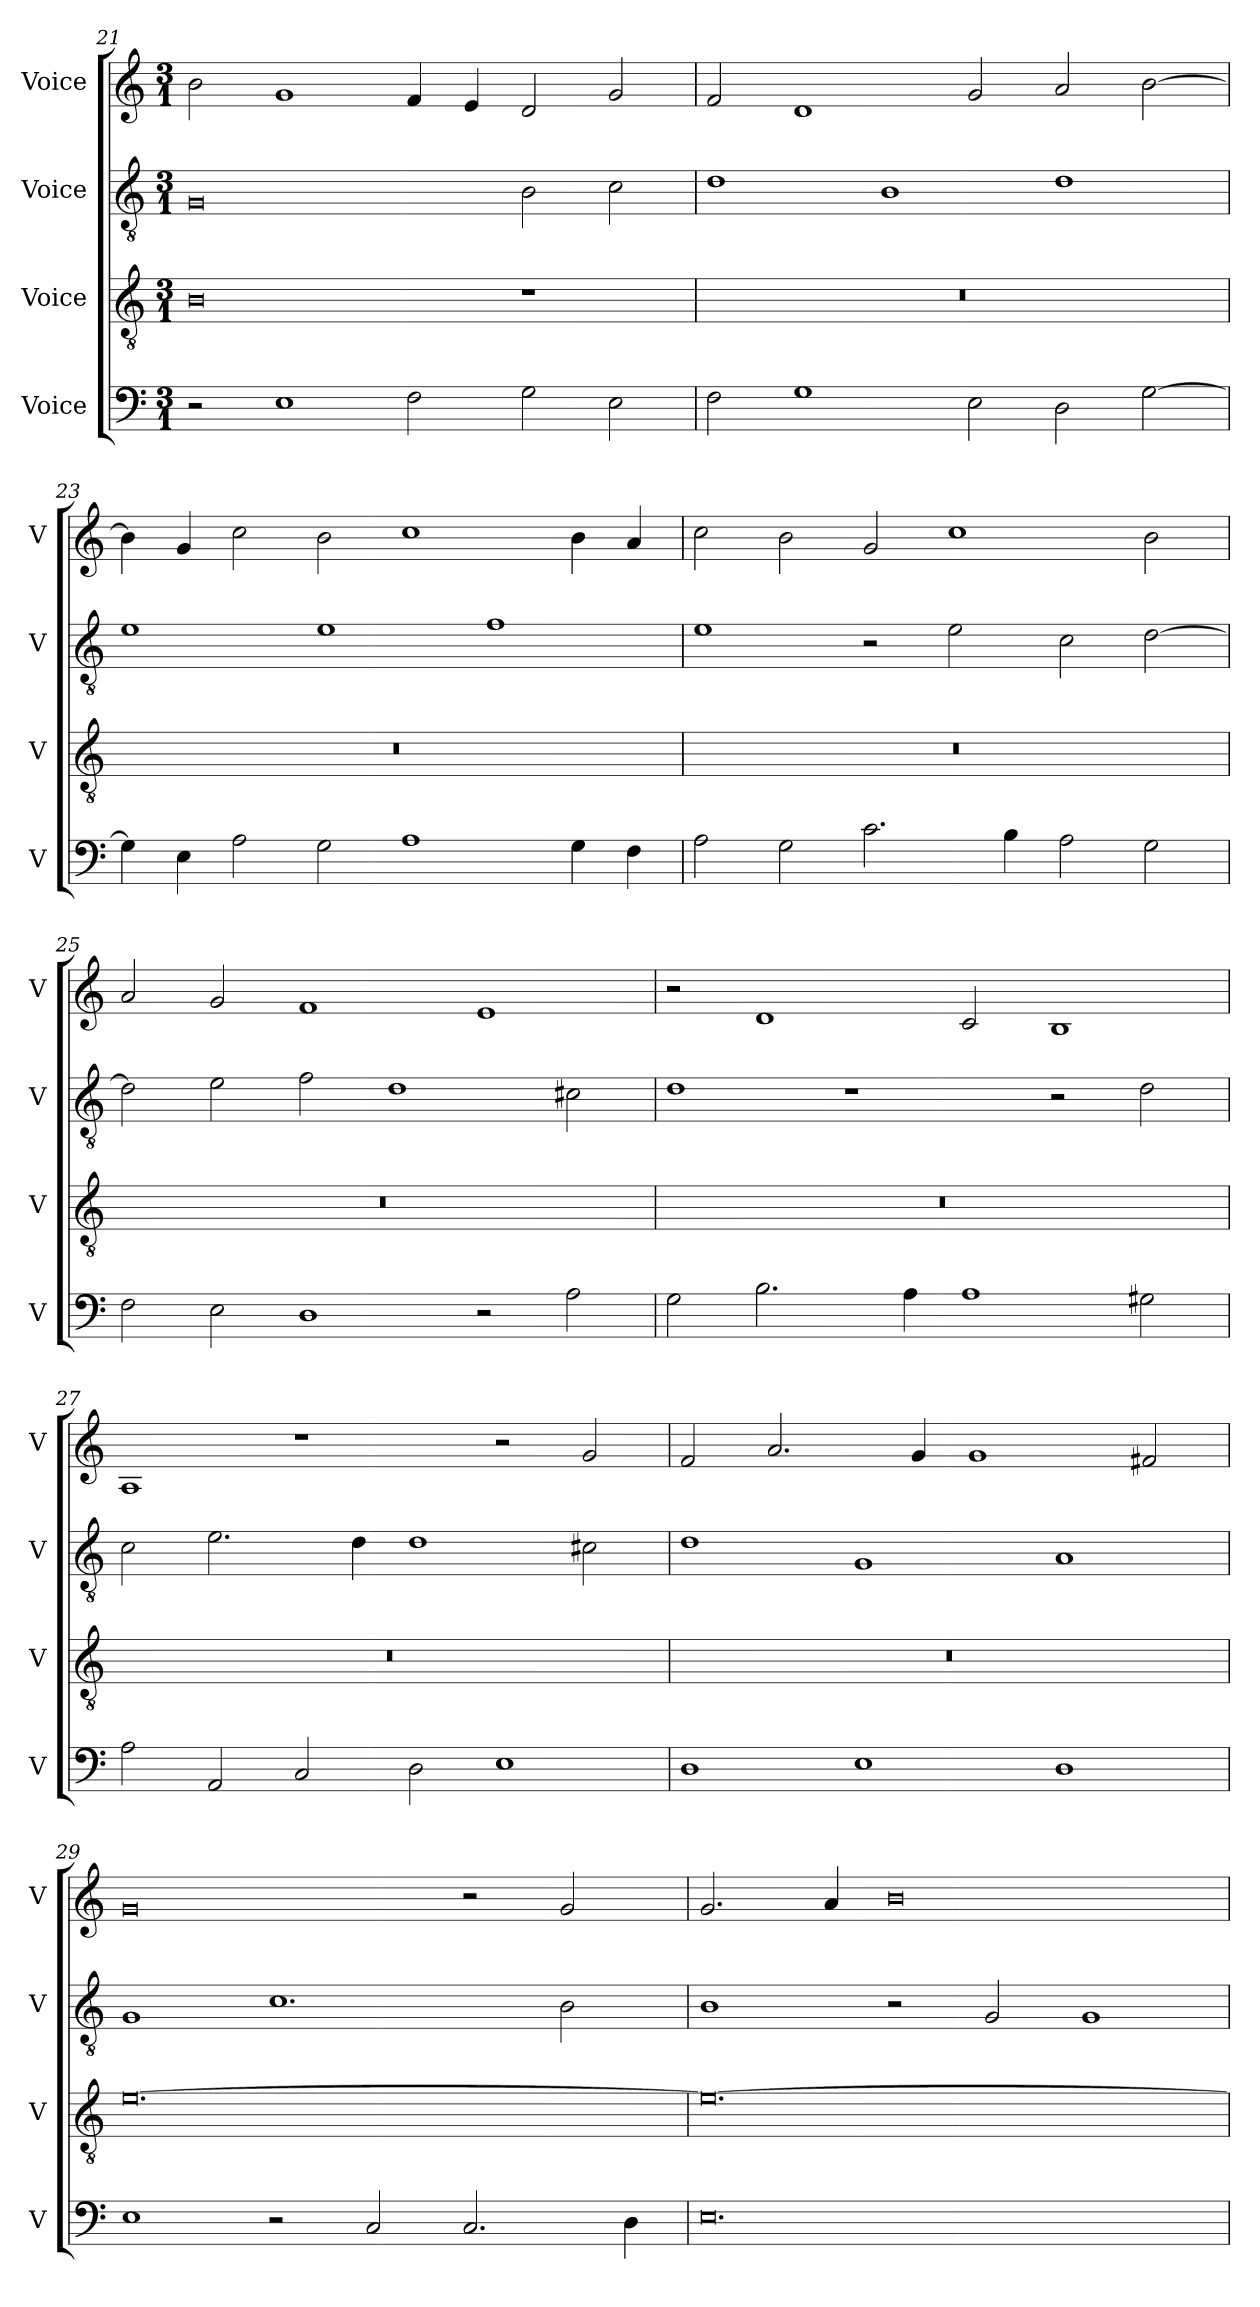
**kern	**kern	**kern	**kern
*part4	*part3	*part2	*part1
*staff4	*staff3	*staff2	*staff1
*I"Voice	*I"Voice	*I"Voice	*I"Voice
*I'V	*I'V	*I'V	*I'V
*clefF4	*clefGv2	*clefGv2	*clefG2
*k[]	*k[]	*k[]	*k[]
*M3/1	*M3/1	*M3/1	*M3/1
=21	=21	=21	=21
2r	0B	0G	2b\
1E	.	.	1g
2F\	.	.	4f/
.	.	.	4e/
2G\	1r	2B\	2d/
2E\	.	2c\	2g/
!!LO:LB:g=z
=22	=22	=22	=22
2F\	0.r	1d	2f/
1G	.	.	1d
.	.	1B	.
2E\	.	.	2g/
2D\	.	1d	2a/
[2G\	.	.	[2b\
=23	=23	=23	=23
4G\]	0.r	1e	4b\]
4E\	.	.	4g/
2A\	.	.	2cc\
2G\	.	1e	2b\
1A	.	.	1cc
.	.	1f	.
4G\	.	.	4b\
4F\	.	.	4a/
=24	=24	=24	=24
2A\	0.r	1e	2cc\
2G\	.	.	2b\
2.c\	.	2r	2g/
.	.	2e\	1cc
4B\	.	.	.
2A\	.	2c\	.
2G\	.	[2d\	2b\
=25	=25	=25	=25
2F\	0.r	2d\]	2a/
2E\	.	2e\	2g/
1D	.	2f\	1f
.	.	1d	.
2r	.	.	1e
2A\	.	2c#X\	.
!!LO:PB:g=z
=26	=26	=26	=26
2G\	0.r	1d	2r
2.B\	.	.	1d
.	.	1r	.
4A\	.	.	.
1A	.	.	2c/
.	.	2r	1B
2G#X\	.	2d\	.
=27	=27	=27	=27
2A\	0.r	2c\	1A
2AA/	.	2.e\	.
2C/	.	.	1r
.	.	4d\	.
2D\	.	1d	.
1E	.	.	2r
.	.	2c#X\	2g/
=28	=28	=28	=28
1D	0.r	1d	2f/
.	.	.	2.a/
1E	.	1G	.
.	.	.	4g/
.	.	.	1g
1D	.	1A	.
.	.	.	2f#X/
=29	=29	=29	=29
1E	[0.e	1G	0g
2r	.	1.c	.
2C/	.	.	.
2.C/	.	.	2r
.	.	2B\	2g/
4D\	.	.	.
!!LO:LB:g=z
=30	=30	=30	=30
0.E	0.e_	1B	2.g/
.	.	.	4a/
.	.	2r	0b
.	.	2G/	.
.	.	1G	.
=	=	=	=
*-	*-	*-	*-
